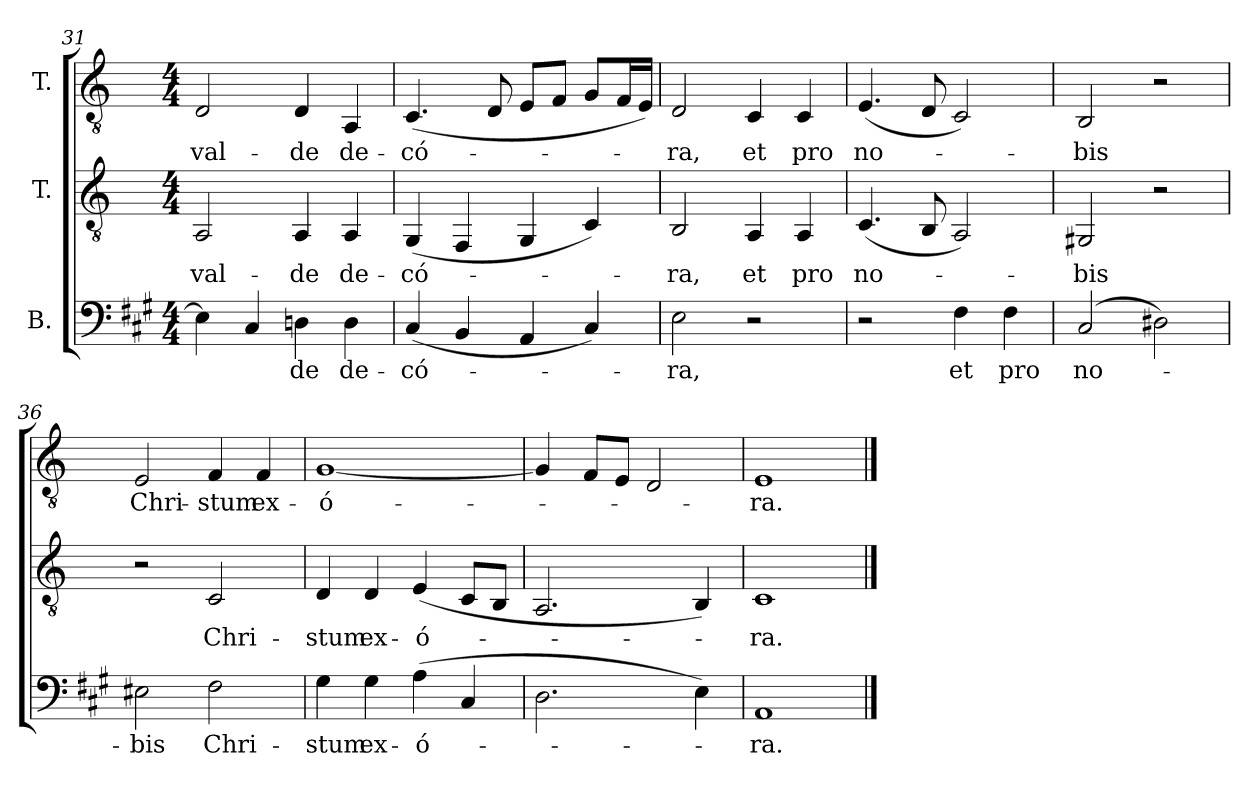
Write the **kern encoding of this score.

**kern	**text	**kern	**text	**kern	**text
*part3	*part3	*part2	*part2	*part1	*part1
*staff3	*staff3	*staff2	*staff2	*staff1	*staff1
*I"B.	*	*I"T.	*	*I"T.	*
*clefF4	*	*clefGv2	*	*clefGv2	*
*	*	*ITrd2c3	*	*ITrd2c3	*
*k[f#c#g#]	*	*k[f#c#g#]	*	*k[f#c#g#]	*
*A:	*	*A:	*	*A:	*
*M4/4	*	*M4/4	*	*M4/4	*
=31	=31	=31	=31	=31	=31
!	!	!	!LO:LY:b:color=#000000	!	!
!	!	!	!	!	!LO:LY:b:color=#000000
4Ei\]	.	2FF#i/	val-	2BBi/	val-
4C#i/	.	.	.	.	.
!	!LO:LY:b:color=#000000	!	!	!	!
!	!	!	!LO:LY:b:color=#000000	!	!
!	!	!	!	!	!LO:LY:b:color=#000000
4Dni\	-de	4FF#i/	-de	4BBi/	-de
!	!LO:LY:b:color=#000000	!	!	!	!
!	!	!	!LO:LY:b:color=#000000	!	!
!	!	!	!	!	!LO:LY:b:color=#000000
4Di\	de-	4FF#i/	de-	4FF#i/	de-
=32	=32	=32	=32	=32	=32
!	!LO:LY:b:color=#000000	!	!	!	!
!	!	!	!LO:LY:b:color=#000000	!	!
!	!	!	!	!	!LO:LY:b:color=#000000
(4C#i/	-có-	(4EEi/	-có-	(4.AAi/	-có-
4BBi/	.	4DDi/	.	.	.
.	.	.	.	8BBi/	.
4AAi/	.	4EEi/	.	8C#i/L	.
.	.	.	.	8Di/J	.
4C#i/)	.	4AAi/)	.	8Ei/L	.
.	.	.	.	16Di/L	.
.	.	.	.	16C#i/JJ)	.
=33	=33	=33	=33	=33	=33
!	!LO:LY:b:color=#000000	!	!	!	!
!	!	!	!LO:LY:b:color=#000000	!	!
!	!	!	!	!	!LO:LY:b:color=#000000
2Ei\	-ra,	2GG#i/	-ra,	2BBi/	-ra,
!	!	!	!LO:LY:b:color=#000000	!	!
!	!	!	!	!	!LO:LY:b:color=#000000
2r	.	4FF#i/	et	4AAi/	et
!	!	!	!LO:LY:b:color=#000000	!	!
!	!	!	!	!	!LO:LY:b:color=#000000
.	.	4FF#i/	pro	4AAi/	pro
!!LO:LB:g=z
=34	=34	=34	=34	=34	=34
!	!	!	!LO:LY:b:color=#000000	!	!
!	!	!	!	!	!LO:LY:b:color=#000000
2r	.	(4.AAi/	no-	(4.C#i/	no-
.	.	8GG#i/	.	8BBi/	.
!	!LO:LY:b:color=#000000	!	!	!	!
4F#i\	et	2FF#i/)	.	2AAi/)	.
!	!LO:LY:b:color=#000000	!	!	!	!
4F#i\	pro	.	.	.	.
=35	=35	=35	=35	=35	=35
!	!LO:LY:b:color=#000000	!	!	!	!
!	!	!	!LO:LY:b:color=#000000	!	!
!	!	!	!	!	!LO:LY:b:color=#000000
(2C#i/	no-	2EE#Xi/	-bis	2GG#i/	-bis
2D#Xi\)	.	2r	.	2r	.
=36	=36	=36	=36	=36	=36
!	!LO:LY:b:color=#000000	!	!	!	!
!	!	!	!	!	!LO:LY:b:color=#000000
2E#Xi\	-bis	2r	.	2C#i/	Chri-
!	!LO:LY:b:color=#000000	!	!	!	!
!	!	!	!LO:LY:b:color=#000000	!	!
!	!	!	!	!	!LO:LY:b:color=#000000
2F#i\	Chri-	2AAi/	Chri-	4Di/	-stum
!	!	!	!	!	!LO:LY:b:color=#000000
.	.	.	.	4Di/	ex-
=37	=37	=37	=37	=37	=37
!	!LO:LY:b:color=#000000	!	!	!	!
!	!	!	!LO:LY:b:color=#000000	!	!
!	!	!	!	!	!LO:LY:b:color=#000000
4G#i\	-stum	4BBi/	-stum	[1Ei	-ó-
!	!LO:LY:b:color=#000000	!	!	!	!
!	!	!	!LO:LY:b:color=#000000	!	!
4G#i\	ex-	4BBi/	ex-	.	.
!	!LO:LY:b:color=#000000	!	!	!	!
!	!	!	!LO:LY:b:color=#000000	!	!
(4Ai\	-ó-	(4C#i/	-ó-	.	.
4C#i/	.	8AAi/L	.	.	.
.	.	8GG#i/J	.	.	.
=38	=38	=38	=38	=38	=38
2.Di\	.	2.FF#i/	.	4Ei/]	.
.	.	.	.	8Di/L	.
.	.	.	.	8C#i/J	.
.	.	.	.	2BBi/	.
4Ei\)	.	4GG#i/)	.	.	.
=39	=39	=39	=39	=39	=39
!	!LO:LY:b:color=#000000	!	!	!	!
!	!	!	!LO:LY:b:color=#000000	!	!
!	!	!	!	!	!LO:LY:b:color=#000000
1AAi	-ra.	1AAi	-ra.	1C#i	-ra.
==	==	==	==	==	==
*-	*-	*-	*-	*-	*-
